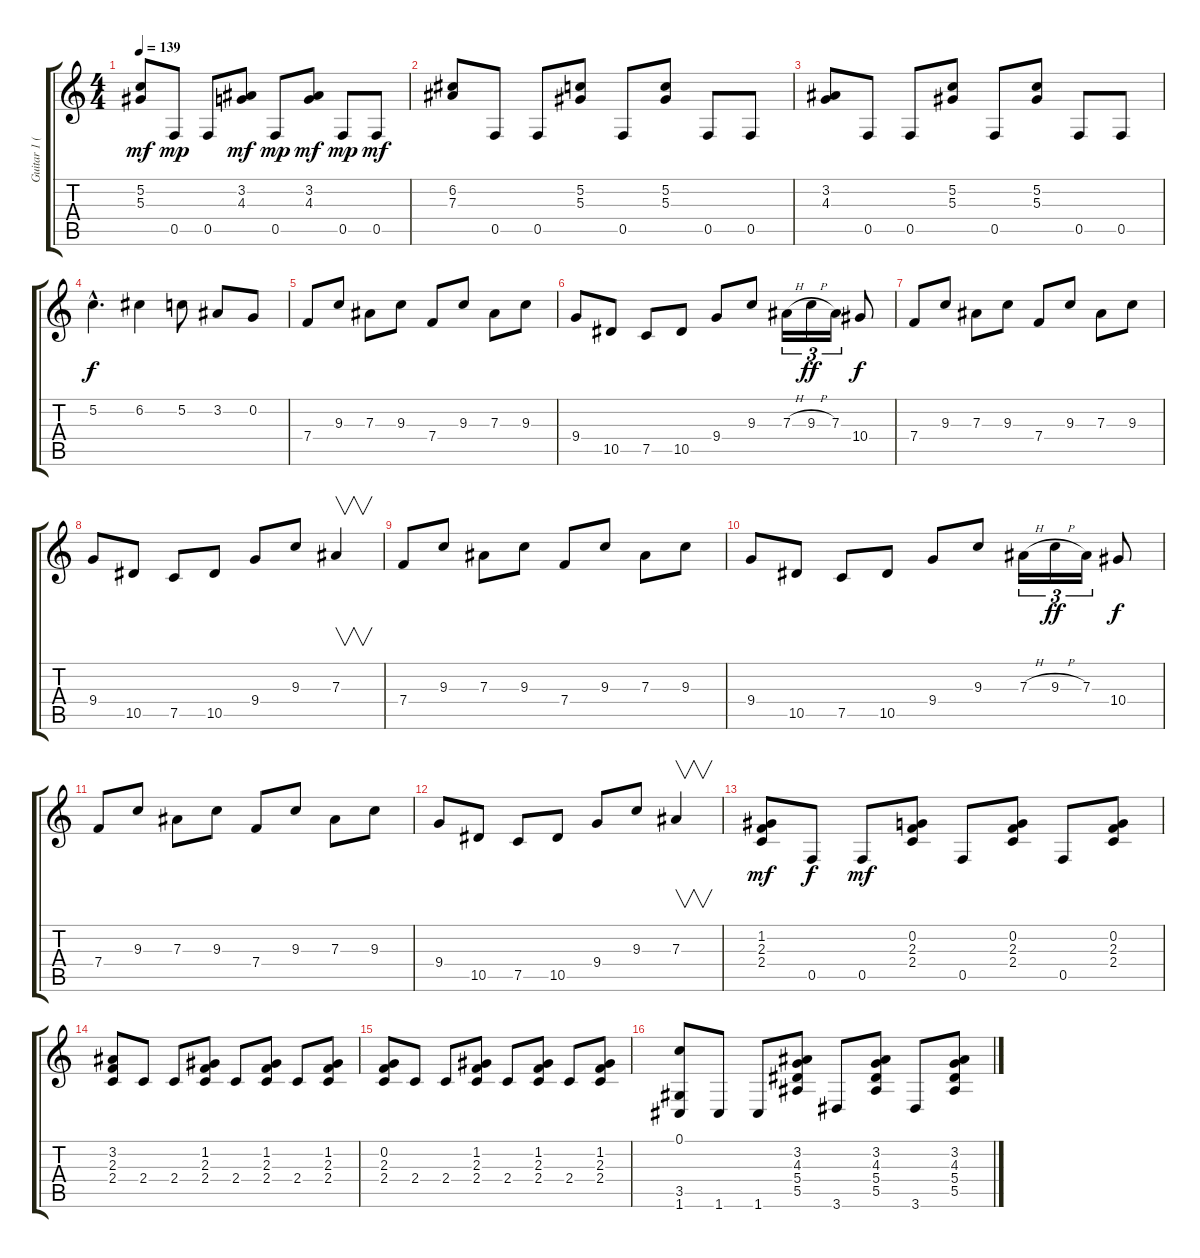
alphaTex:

\track ("Guitar 1 (Lead)" "Guitar 1 (") {instrument distortionguitar}
\staff {score tabs}
\tuning (C4 G3 Eb3 Bb2 F2 C2) {hide}
\ts (4 4)
\tempo 139
\clef g2
\ks c
(5.2 5.3).8{dy mf} 0.5.8{dy mp} 0.5.8 (3.2 4.3).8{dy mf} 0.5.8{dy mp} (3.2 4.3).8{dy mf} 0.5.8{dy mp} 0.5.8{dy mf} |
(6.2 7.3).8 0.5.8 0.5.8 (5.2 5.3).8 0.5.8 (5.2 5.3).8 0.5.8 0.5.8 |
(3.2 4.3).8 0.5.8 0.5.8 (5.2 5.3).8 0.5.8 (5.2 5.3).8 0.5.8 0.5.8 |
5.2{hac}.4{d dy f} 6.2.4 5.2.8 3.2.8 0.2.8 |
7.4.8{balance 14} 9.3.8 7.3.8 9.3.8 7.4.8 9.3.8 7.3.8 9.3.8 |
9.4.8 10.5.8 7.5.8 10.5.8 9.4.8 9.3.8 7.3{h}.16{tu (3 2)} 9.3{h}.16{tu (3 2) dy ff} 7.3.16{tu (3 2)} 10.4.8{dy f} |
7.4.8 9.3.8 7.3.8 9.3.8 7.4.8 9.3.8 7.3.8 9.3.8 |
9.4.8 10.5.8 7.5.8 10.5.8 9.4.8 9.3.8 7.3.4{v} |
7.4.8 9.3.8 7.3.8 9.3.8 7.4.8 9.3.8 7.3.8 9.3.8 |
9.4.8 10.5.8 7.5.8 10.5.8 9.4.8 9.3.8 7.3{h}.16{tu (3 2)} 9.3{h}.16{tu (3 2) dy ff} 7.3.16{tu (3 2)} 10.4.8{dy f} |
7.4.8 9.3.8 7.3.8 9.3.8 7.4.8 9.3.8 7.3.8 9.3.8 |
9.4.8 10.5.8 7.5.8 10.5.8 9.4.8 9.3.8 7.3.4{v} |
(1.2 2.3 2.4).8{dy mf balance 2} 0.5.8{dy f} 0.5.8{dy mf} (0.2 2.3 2.4).8 0.5.8 (0.2 2.3 2.4).8 0.5.8 (0.2 2.3 2.4).8 |
(3.2 2.3 2.4).8 2.4.8 2.4.8 (1.2 2.3 2.4).8 2.4.8 (1.2 2.3 2.4).8 2.4.8 (1.2 2.3 2.4).8 |
(0.2 2.3 2.4).8 2.4.8 2.4.8 (1.2 2.3 2.4).8 2.4.8 (1.2 2.3 2.4).8 2.4.8 (1.2 2.3 2.4).8 |
(0.1 3.5 1.6).8 1.6.8 1.6.8 (3.2 4.3 5.4 5.5).8 3.6.8 (3.2 4.3 5.4 5.5).8 3.6.8 (3.2 4.3 5.4 5.5).8
